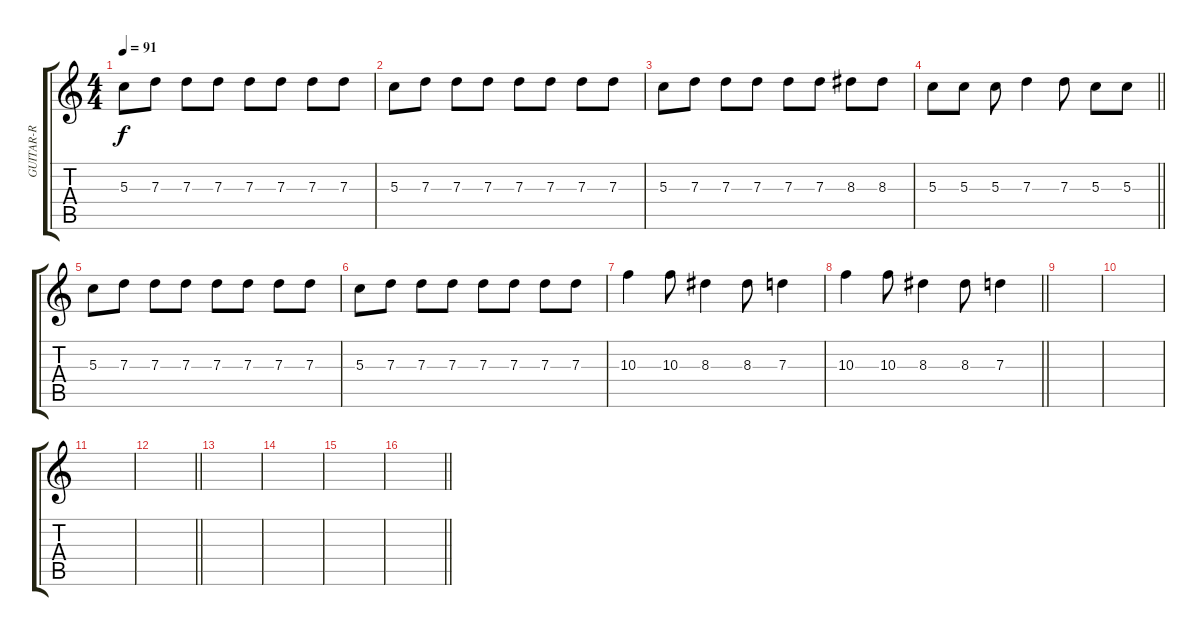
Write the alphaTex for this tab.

\track ("GUITAR-R" "GUITAR-R") {instrument electricguitarjazz}
\staff {score tabs}
\tuning (E4 B3 G3 D3 A2 E2) {hide}
\ts (4 4)
\section ("" "")
\tempo 91
\clef g2
\ks c
5.3.8{dy f} 7.3.8 7.3.8 7.3.8 7.3.8 7.3.8 7.3.8 7.3.8 |
5.3.8 7.3.8 7.3.8 7.3.8 7.3.8 7.3.8 7.3.8 7.3.8 |
5.3.8 7.3.8 7.3.8 7.3.8 7.3.8 7.3.8 8.3.8 8.3.8 |
\barLineRight lightlight
5.3.8 5.3.8 5.3.8 7.3.4 7.3.8 5.3.8 5.3.8 |
5.3.8 7.3.8 7.3.8 7.3.8 7.3.8 7.3.8 7.3.8 7.3.8 |
5.3.8 7.3.8 7.3.8 7.3.8 7.3.8 7.3.8 7.3.8 7.3.8 |
10.3.4 10.3.8 8.3.4 8.3.8 7.3.4 |
\barLineRight lightlight
10.3.4 10.3.8 8.3.4 8.3.8 7.3.4 |
\section ("" "")
|
|
|
\barLineRight lightlight
|
\section ("" "")
|
|
|
\barLineRight lightlight
